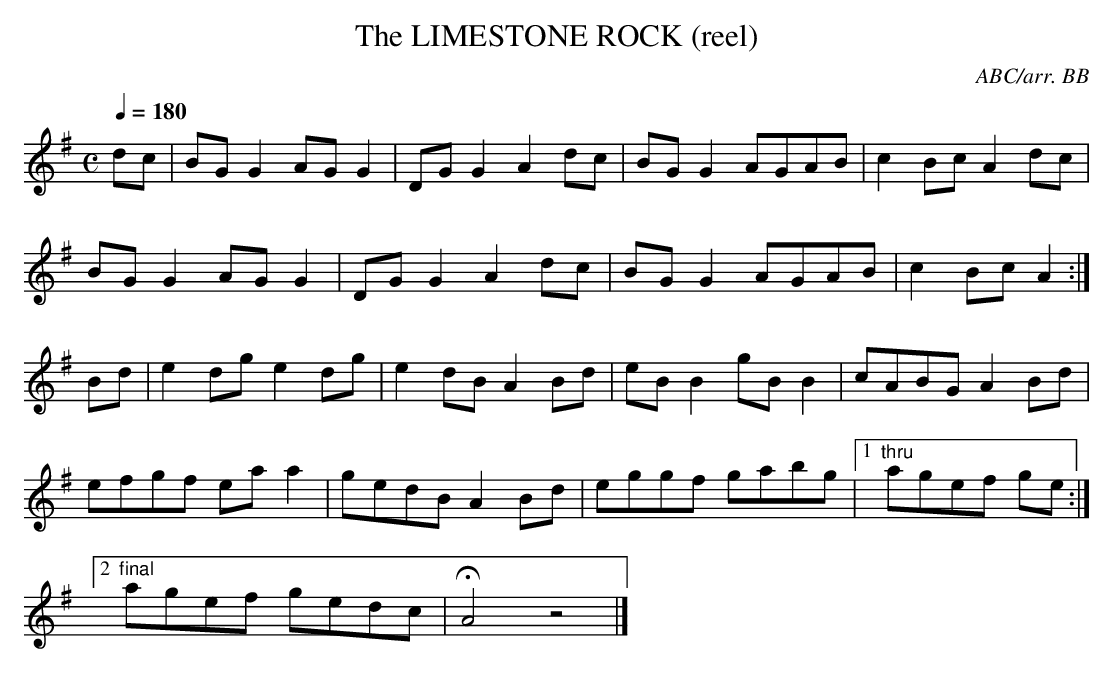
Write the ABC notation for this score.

X:1
T:LIMESTONE ROCK (reel), The
C:ABC/arr. BB
M:C
L:1/8
Q:1/4=180
K:G
dc|BGG2 AGG2|DGG2 A2dc|BGG2 AGAB|c2Bc A2dc|
BGG2 AGG2|DGG2 A2dc|BGG2 AGAB|c2Bc A2:|
Bd|e2dg e2dg|e2dB A2Bd|eBB2 gBB2|cABG A2Bd|
efgf eaa2|gedB A2Bd|eggf gabg|1 "thru"agef ge:|
[2 "final"agef gedc|HA4z4|]
